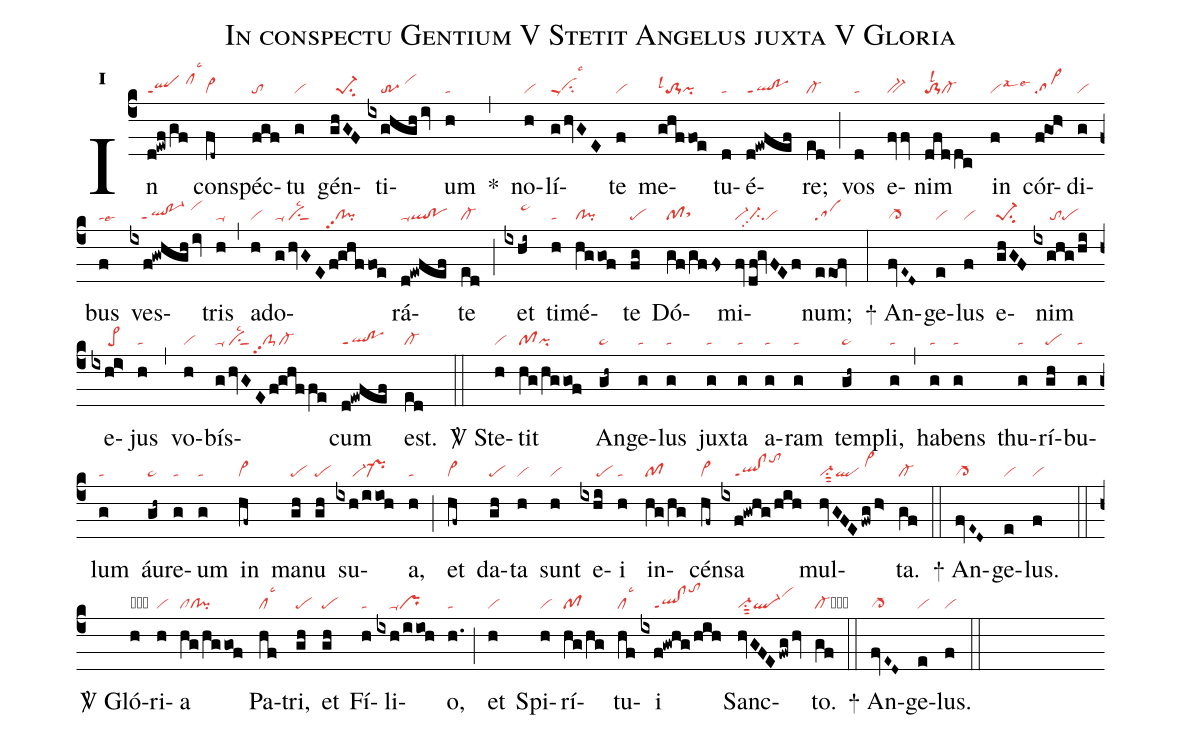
name:In conspectu Gentium V Stetit Angelus juxta V Gloria;
office-part:re;
mode:1;
nabc-lines:1;
%%
initial-style: 1;
name: In conspectu Gentium;
mode:14;
office-part: Responsorium;
annotation: Resp.;
annotation:iv;
nabc-lines:1;
%%
(c4) In(d!ewf/gf|qlppt1/clhjlsc3) con(fd~|vi>)spéc(fgf|to)tu(g|vi) gén(ghGF|//pe-1su2)ti(ixghgh/iv|////tr-3/vihj)um(h|ta) <sp>*</sp>(,) no(h|vi)lí(g/hvGE|cippu1lsc3)te(f|vi) me(ghffoe|to-1lsl1pi)tu(d|ta)é(d!ewfef|ql!poppt1)re;(ed|cl-) (;) vos(d|ta) e(fvfv|bv-)nim(dfddc|to-1lsl2cl-) in(f|vilsal3lse3) cór(f!goh>|sa>)di(g|vi)bus(f|talse6) ves(ixf!gwhgh/iv|///ql!po-1ppt1/vihj)tris(h|ta-) (,) ad(h|vi)o(g/hvGE/f@g@hffoe|ta-/visu1sut1lsc2/////cl!pipp2)rá(d!ewfef|ql!poppu1)te(ed|cl-) (;) et(ixhi~|/////pe~hj) ti(h|ta)mé(hggof|cl!pi)te(fg|pe) Dó(gf/gffs|pfsthh)mi(fv/df!gvFEf|vi-ci-pp2vi)num;(eeof|sa) (:)

<sp>+</sp> An(fvE~D~|cl->)ge(e|vi)lus(f|vi) e(ghGF|pe-1su2)nim(ixghg/hi|/////tope) e(ixhi>|/////pe>)jus(h|ta) (,) vo(h|vi)bís(g/hvGE/f!ghffe|ta-/visu1sut1lsc2/clS-pp2cl-)cum(d!ewfef|ql!poppt1) est.(ed|cl-) (::)

<sp>V/</sp> Ste(h|vi)tit(hg/hggof|pfpi) An(gh~|pe~)ge(g|ta)lus(g|ta) jux(g|ta)ta(g|ta) a(g|ta)ram(g|ta) tem(gh~|pe~)pli,(g|ta) (,) ha(g|ta)bens(g|ta) thu(g|ta)rí(gh|pe)bu(g|ta)lum(g|ta) áu(gh~|pe~)re(g|ta)um(g|ta) in(hf~|vi>) ma(gh|pe)nu(gh|pe) su(ixh/iioh|/////vi-pr-)a,(h|ta) (;) et(hf~|vi>) da(gh|pe)ta(h|vi) sunt(h|vi) e(ixhi|/////pe)i(h|ta) in(hg/hg|pf)cén(hf~|vi>)sa(ixf!gwhg/hih|////ql!clppt1tohl) mul(hvGFE/fwg/h>|vi-su1sut2ql/vi>hj)ta.(gf|cl-) (::)
<sp>+</sp> An(fvE~D~|cl->)ge(e|vi)lus.(f|vi) (::)

<sp>V/</sp> Gló(h|obvi)ri(h|vi)a(hg/hggof|clcl!pi) Pa(hf|cllsc3)tri,(gh|pe) et(gh|pe) Fí(h|ta)li(ixh/iioh|////ta-pr)o,(h.|ta) (;) et(h|vi) Spi(h|vi)rí(hg/hg|pf)tu(hf|cllsc3)i(ixf!gwhg/hih|////ql!clppt1tohm) Sanc(hvGFE/fwg/hv|vi-su1sut2ql-vihk)to.(gf|cl-cb) (::)
<sp>+</sp> An(fvE~D~|cl->)ge(e|vi)lus.(f|vi) (::)
